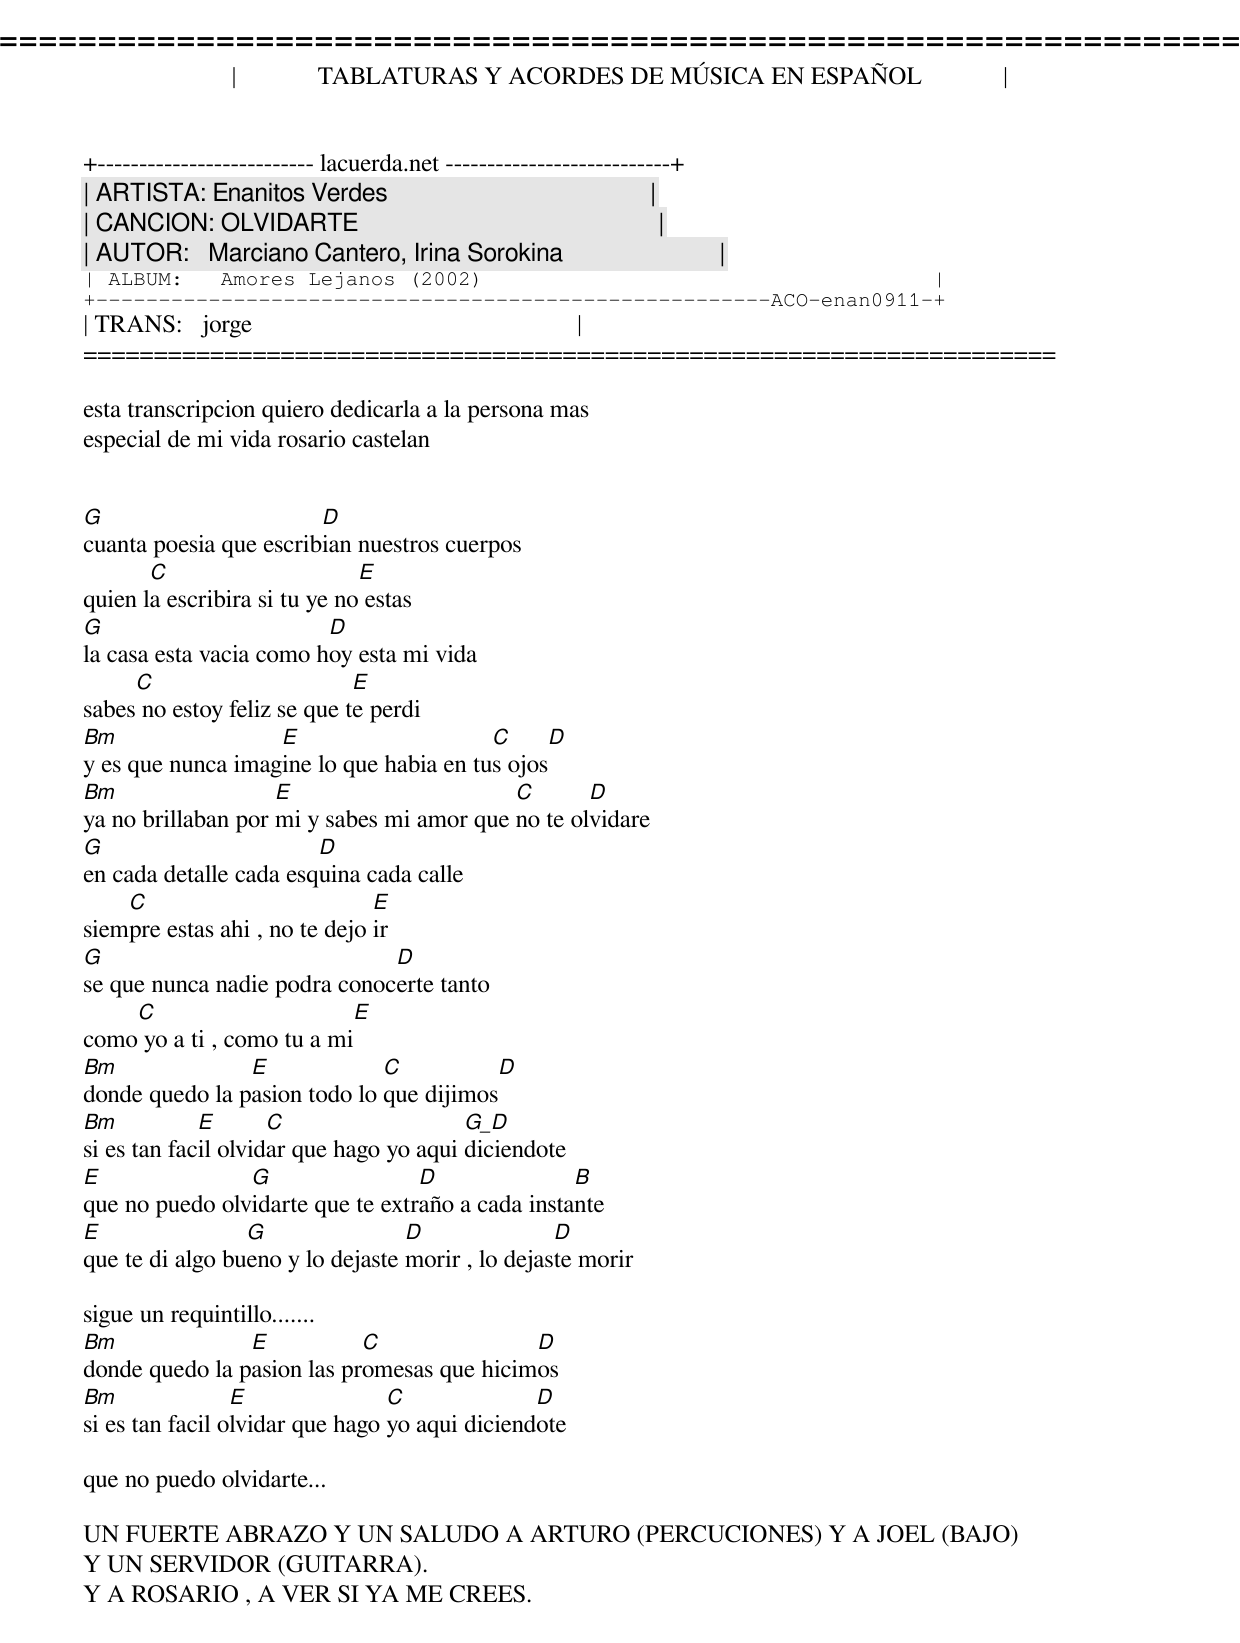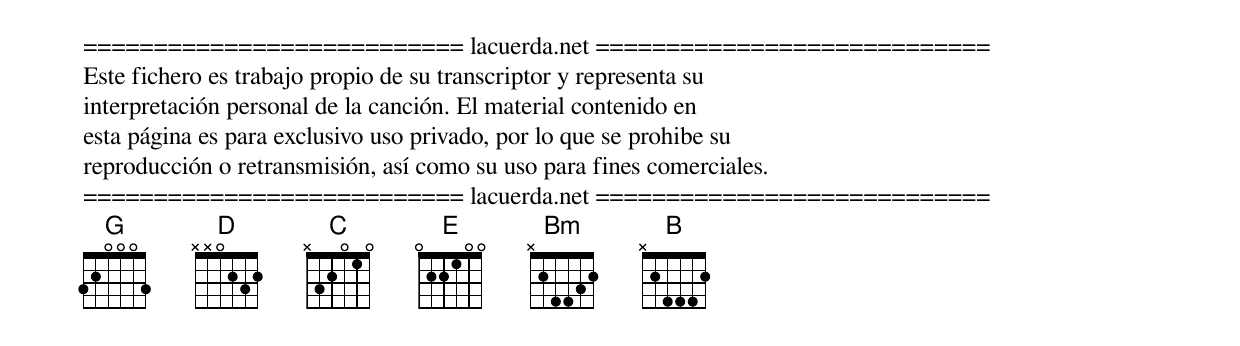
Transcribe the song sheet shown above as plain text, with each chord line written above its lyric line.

=====================================================================
|             TABLATURAS Y ACORDES DE MÚSICA EN ESPAÑOL             |
+-------------------------- lacuerda.net ---------------------------+
| ARTISTA: Enanitos Verdes                                          |
| CANCION: OLVIDARTE                                                |
| AUTOR:   Marciano Cantero, Irina Sorokina                         |
| ALBUM:   Amores Lejanos (2002)                                    |
+------------------------------------------------------ACO-enan0911-+
| TRANS:   jorge                                                    |
=====================================================================

esta transcripcion quiero dedicarla a la persona mas
especial de mi vida rosario castelan


G                       D
cuanta poesia que escribian nuestros cuerpos
       C                      E
quien la escribira si tu ye no estas
G                        D
la casa esta vacia como hoy esta mi vida
     C                       E
sabes no estoy feliz se que te perdi
Bm                 E                     C         D
y es que nunca imagine lo que habia en tus ojos
Bm                  E                      C       D
ya no brillaban por mi y sabes mi amor que no te olvidare
G                       D
en cada detalle cada esquina cada calle
    C                          E
siempre estas ahi , no te dejo ir
G                             D
se que nunca nadie podra conocerte tanto
    C                      E
como yo a ti , como tu a mi
Bm              E             C          D
donde quedo la pasion todo lo que dijimos
Bm           E       C                   G_D
si es tan facil olvidar que hago yo aqui diciendote
E               G                 D               B
que no puedo olvidarte que te extraño a cada instante
E                G                D               D
que te di algo bueno y lo dejaste morir , lo dejaste morir

sigue un requintillo.......
Bm              E           C               D
donde quedo la pasion las promesas que hicimos
Bm               E               C              D
si es tan facil olvidar que hago yo aqui diciendote

que no puedo olvidarte...

UN FUERTE ABRAZO Y UN SALUDO A ARTURO (PERCUCIONES) Y A JOEL (BAJO)
Y UN SERVIDOR (GUITARRA).
Y A ROSARIO , A VER SI YA ME CREES.


=========================== lacuerda.net ============================
Este fichero es trabajo propio de su transcriptor y representa su
interpretación personal de la canción. El material contenido en
esta página es para exclusivo uso privado, por lo que se prohibe su
reproducción o retransmisión, así como su uso para fines comerciales.
=========================== lacuerda.net ============================
